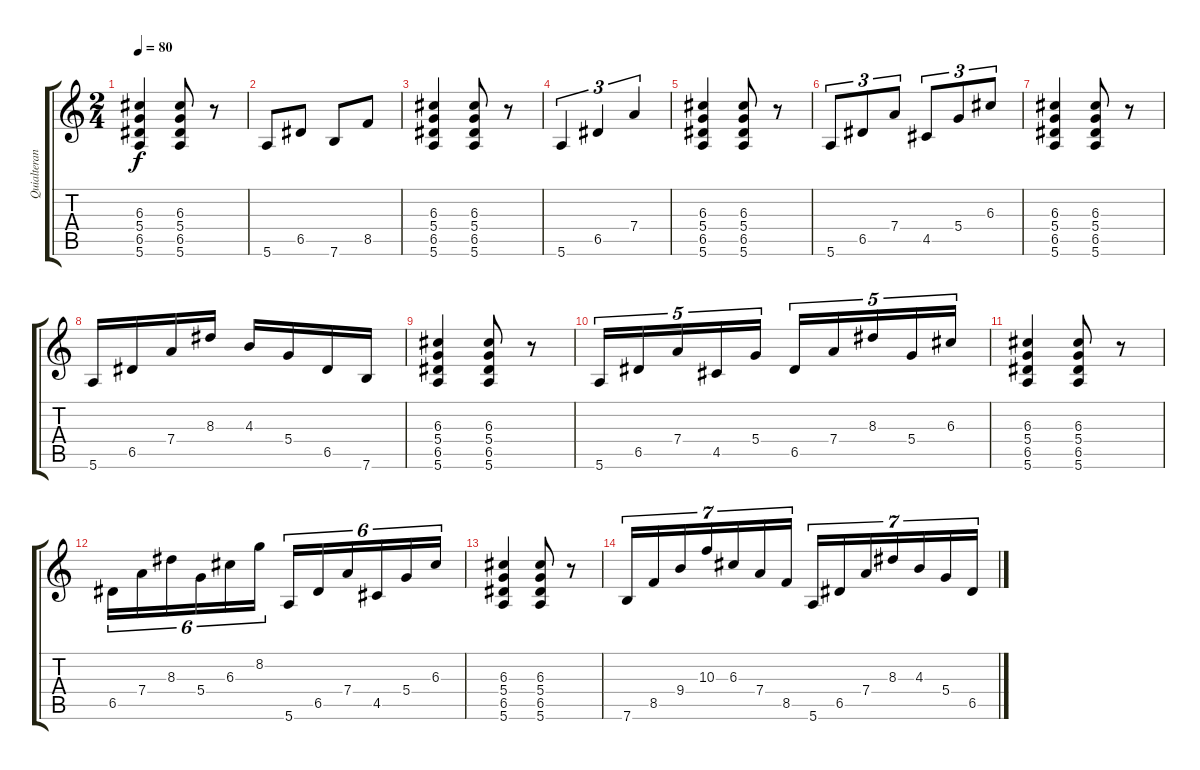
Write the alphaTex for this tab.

\track ("Quialterando nº 1" "Quialteran") {instrument electricguitarclean}
\staff {score tabs}
\tuning (E4 B3 G3 D3 A2 E2) {hide}
\ts (2 4)
\tempo 80
\clef g2
\ks c
(6.3 5.4 6.5 5.6).4{dy f instrument electricguitarclean} (6.3 5.4 6.5 5.6).8 r.8 |
5.6.8 6.5.8 7.6.8 8.5.8 |
(6.3 5.4 6.5 5.6).4 (6.3 5.4 6.5 5.6).8 r.8 |
5.6.4{tu (3 2)} 6.5.4{tu (3 2)} 7.4.4{tu (3 2)} |
(6.3 5.4 6.5 5.6).4 (6.3 5.4 6.5 5.6).8 r.8 |
5.6.8{tu (3 2)} 6.5.8{tu (3 2)} 7.4.8{tu (3 2)} 4.5.8{tu (3 2)} 5.4.8{tu (3 2)} 6.3.8{tu (3 2)} |
(6.3 5.4 6.5 5.6).4 (6.3 5.4 6.5 5.6).8 r.8 |
5.6.16 6.5.16 7.4.16 8.3.16 4.3.16 5.4.16 6.5.16 7.6.16 |
(6.3 5.4 6.5 5.6).4 (6.3 5.4 6.5 5.6).8 r.8 |
5.6.16{tu (5 4)} 6.5.16{tu (5 4)} 7.4.16{tu (5 4)} 4.5.16{tu (5 4)} 5.4.16{tu (5 4)} 6.5.16{tu (5 4)} 7.4.16{tu (5 4)} 8.3.16{tu (5 4)} 5.4.16{tu (5 4)} 6.3.16{tu (5 4)} |
(6.3 5.4 6.5 5.6).4 (6.3 5.4 6.5 5.6).8 r.8 |
6.5.16{tu (6 4)} 7.4.16{tu (6 4)} 8.3.16{tu (6 4)} 5.4.16{tu (6 4)} 6.3.16{tu (6 4)} 8.2.16{tu (6 4)} 5.6.16{tu (6 4)} 6.5.16{tu (6 4)} 7.4.16{tu (6 4)} 4.5.16{tu (6 4)} 5.4.16{tu (6 4)} 6.3.16{tu (6 4)} |
(6.3 5.4 6.5 5.6).4 (6.3 5.4 6.5 5.6).8 r.8 |
7.6.16{tu (7 4)} 8.5.16{tu (7 4)} 9.4.16{tu (7 4)} 10.3.16{tu (7 4)} 6.3.16{tu (7 4)} 7.4.16{tu (7 4)} 8.5.16{tu (7 4)} 5.6.16{tu (7 4)} 6.5.16{tu (7 4)} 7.4.16{tu (7 4)} 8.3.16{tu (7 4)} 4.3.16{tu (7 4)} 5.4.16{tu (7 4)} 6.5.16{tu (7 4)}
